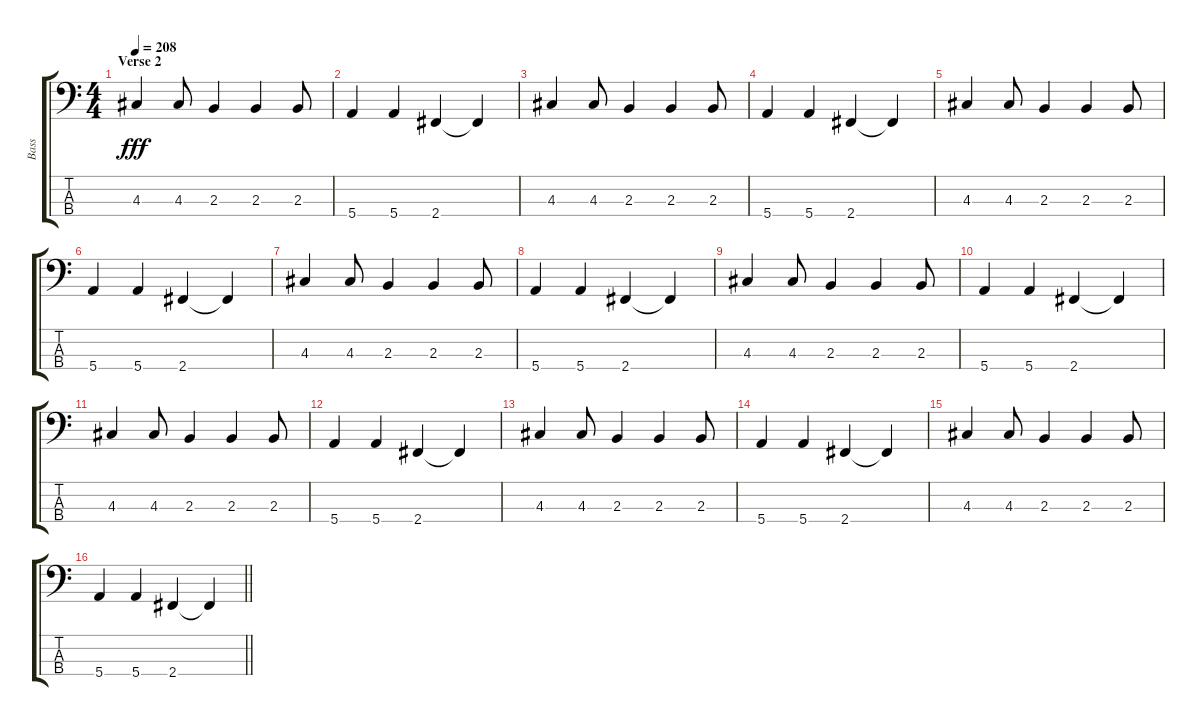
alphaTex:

\track ("Bass" "Bass") {instrument electricbassfinger}
\staff {score tabs}
\tuning (G2 D2 A1 E1) {hide}
\ts (4 4)
\section ("" "Verse 2")
\tempo 208
\clef f4
\ks c
4.3.4{dy fff} 4.3.8 2.3.4 2.3.4 2.3.8 |
5.4.4 5.4.4 2.4.4 2.4{t}.4 |
4.3.4 4.3.8 2.3.4 2.3.4 2.3.8 |
5.4.4 5.4.4 2.4.4 2.4{t}.4 |
4.3.4 4.3.8 2.3.4 2.3.4 2.3.8 |
5.4.4 5.4.4 2.4.4 2.4{t}.4 |
4.3.4 4.3.8 2.3.4 2.3.4 2.3.8 |
5.4.4 5.4.4 2.4.4 2.4{t}.4 |
4.3.4 4.3.8 2.3.4 2.3.4 2.3.8 |
5.4.4 5.4.4 2.4.4 2.4{t}.4 |
4.3.4 4.3.8 2.3.4 2.3.4 2.3.8 |
5.4.4 5.4.4 2.4.4 2.4{t}.4 |
4.3.4 4.3.8 2.3.4 2.3.4 2.3.8 |
5.4.4 5.4.4 2.4.4 2.4{t}.4 |
4.3.4 4.3.8 2.3.4 2.3.4 2.3.8 |
\barLineRight lightlight
5.4.4 5.4.4 2.4.4 2.4{t}.4
